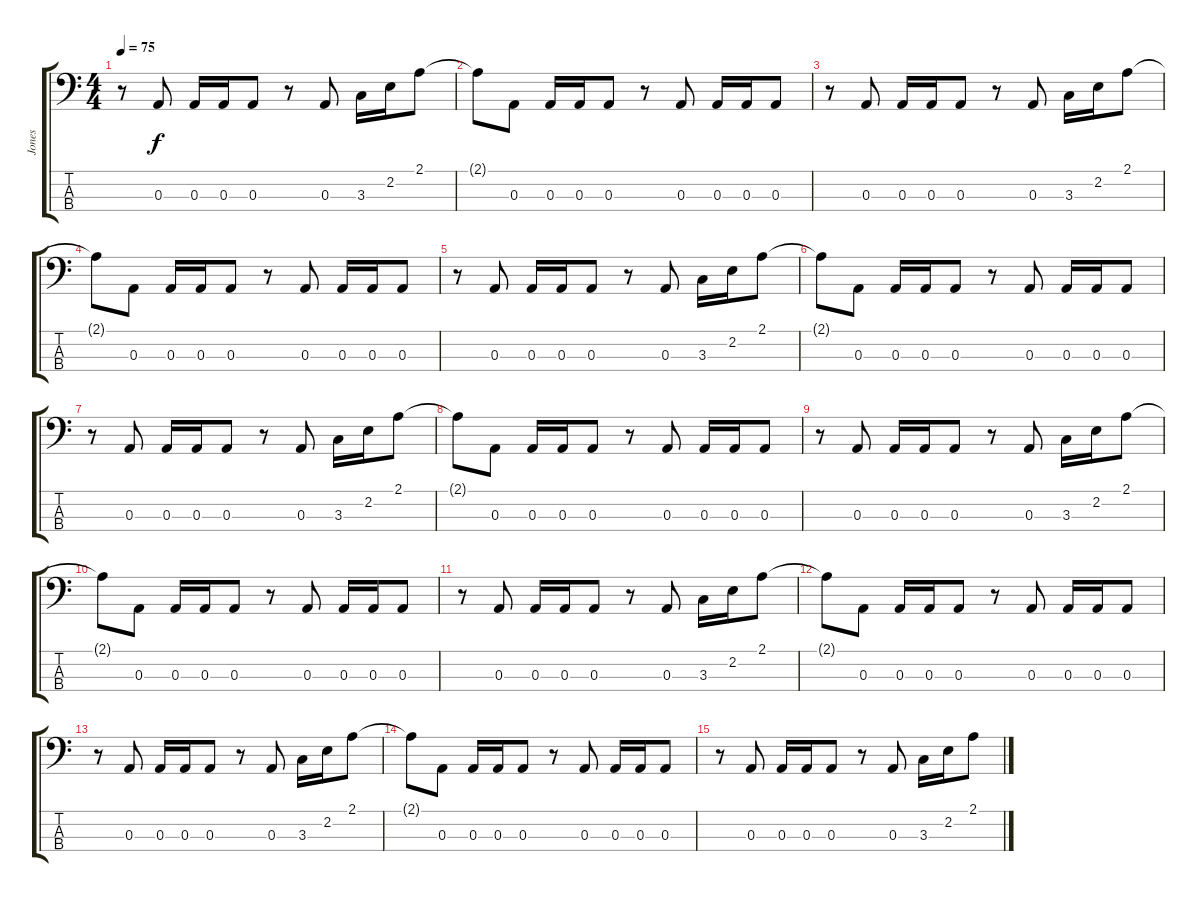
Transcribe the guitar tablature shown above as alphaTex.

\track ("Jones" "Jones") {instrument electricbassfinger}
\staff {score tabs}
\tuning (G2 D2 A1 E1) {hide}
\ts (4 4)
\tempo 75
\clef f4
\ks c
r.8{dy f} 0.3.8 0.3.16 0.3.16 0.3.8 r.8 0.3.8 3.3.16 2.2.16 2.1.8 |
2.1{t}.8 0.3.8 0.3.16 0.3.16 0.3.8 r.8 0.3.8 0.3.16 0.3.16 0.3.8 |
r.8 0.3.8 0.3.16 0.3.16 0.3.8 r.8 0.3.8 3.3.16 2.2.16 2.1.8 |
2.1{t}.8{volume 11} 0.3.8 0.3.16 0.3.16 0.3.8 r.8 0.3.8 0.3.16 0.3.16 0.3.8 |
r.8 0.3.8 0.3.16 0.3.16 0.3.8 r.8 0.3.8 3.3.16 2.2.16 2.1.8 |
2.1{t}.8{volume 9} 0.3.8 0.3.16 0.3.16 0.3.8 r.8 0.3.8 0.3.16 0.3.16 0.3.8 |
r.8 0.3.8 0.3.16 0.3.16 0.3.8 r.8 0.3.8 3.3.16 2.2.16 2.1.8 |
2.1{t}.8{volume 7} 0.3.8 0.3.16 0.3.16 0.3.8 r.8 0.3.8 0.3.16 0.3.16 0.3.8 |
r.8 0.3.8 0.3.16 0.3.16 0.3.8 r.8 0.3.8 3.3.16 2.2.16 2.1.8 |
2.1{t}.8{volume 5} 0.3.8 0.3.16 0.3.16 0.3.8 r.8 0.3.8 0.3.16 0.3.16 0.3.8 |
r.8 0.3.8 0.3.16 0.3.16 0.3.8 r.8 0.3.8 3.3.16 2.2.16 2.1.8 |
2.1{t}.8{volume 3} 0.3.8 0.3.16 0.3.16 0.3.8 r.8 0.3.8 0.3.16 0.3.16 0.3.8 |
r.8 0.3.8 0.3.16 0.3.16 0.3.8 r.8 0.3.8 3.3.16 2.2.16 2.1.8 |
2.1{t}.8{volume 1} 0.3.8 0.3.16 0.3.16 0.3.8 r.8 0.3.8 0.3.16 0.3.16 0.3.8 |
r.8 0.3.8 0.3.16 0.3.16 0.3.8 r.8 0.3.8 3.3.16 2.2.16 2.1.8
